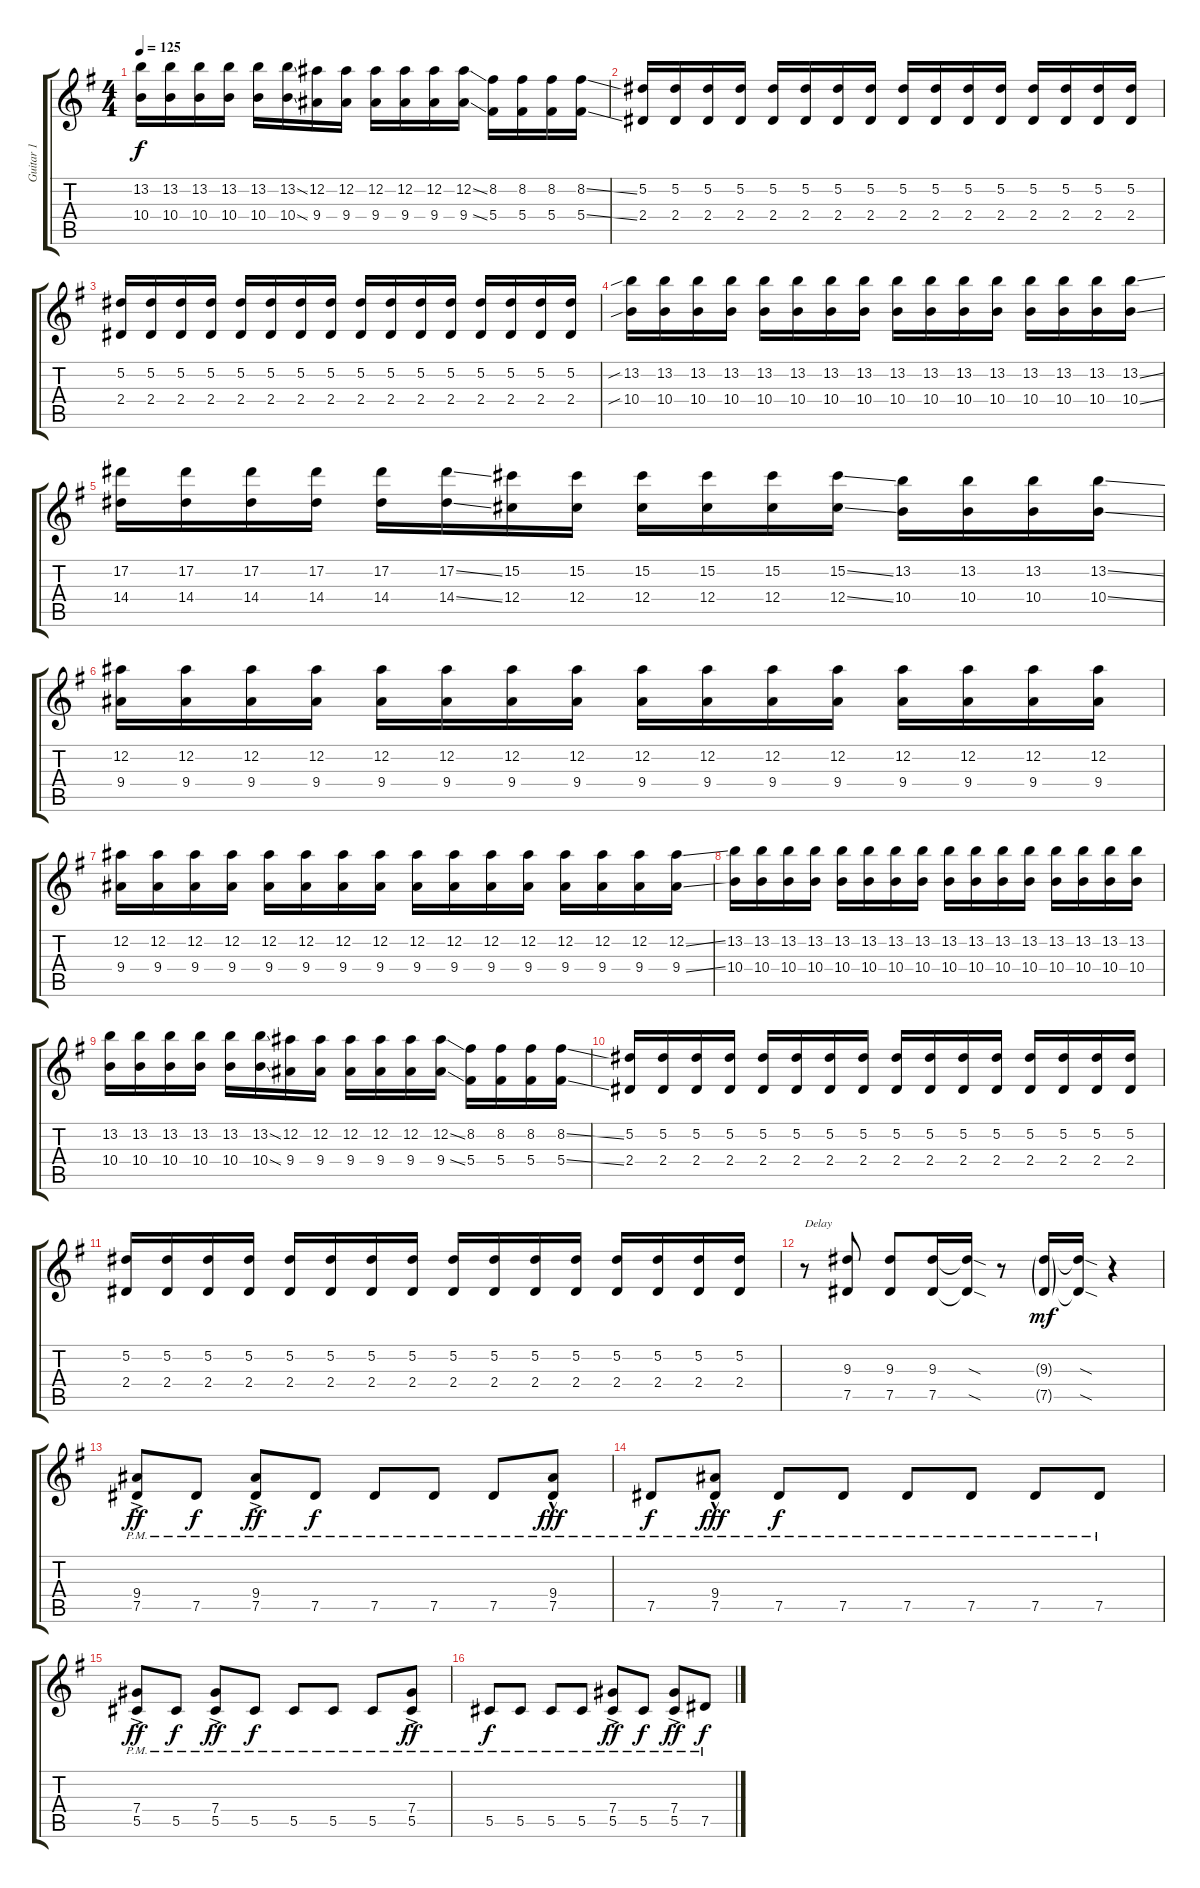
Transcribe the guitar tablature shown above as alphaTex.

\track ("Guitar 1" "Guitar 1") {instrument distortionguitar}
\staff {score tabs}
\tuning (Eb4 Bb3 Gb3 Db3 Ab2 Eb2) {hide}
\ts (4 4)
\tempo 125
\clef g2
\ks eminor
(13.2 10.4).16{dy f} (13.2 10.4).16 (13.2 10.4).16 (13.2 10.4).16 (13.2 10.4).16 (13.2{ss} 10.4{ss}).16 (12.2 9.4).16 (12.2 9.4).16 (12.2 9.4).16 (12.2 9.4).16 (12.2 9.4).16 (12.2{ss} 9.4{ss}).16 (8.2 5.4).16 (8.2 5.4).16 (8.2 5.4).16 (8.2{ss} 5.4{ss}).16 |
(5.2 2.4).16 (5.2 2.4).16 (5.2 2.4).16 (5.2 2.4).16 (5.2 2.4).16 (5.2 2.4).16 (5.2 2.4).16 (5.2 2.4).16 (5.2 2.4).16 (5.2 2.4).16 (5.2 2.4).16 (5.2 2.4).16 (5.2 2.4).16 (5.2 2.4).16 (5.2 2.4).16 (5.2 2.4).16 |
(5.2 2.4).16 (5.2 2.4).16 (5.2 2.4).16 (5.2 2.4).16 (5.2 2.4).16 (5.2 2.4).16 (5.2 2.4).16 (5.2 2.4).16 (5.2 2.4).16 (5.2 2.4).16 (5.2 2.4).16 (5.2 2.4).16 (5.2 2.4).16 (5.2 2.4).16 (5.2 2.4).16 (5.2 2.4).16 |
(13.2{sib} 10.4{sib}).16 (13.2 10.4).16 (13.2 10.4).16 (13.2 10.4).16 (13.2 10.4).16 (13.2 10.4).16 (13.2 10.4).16 (13.2 10.4).16 (13.2 10.4).16 (13.2 10.4).16 (13.2 10.4).16 (13.2 10.4).16 (13.2 10.4).16 (13.2 10.4).16 (13.2 10.4).16 (13.2{ss} 10.4{ss}).16 |
(17.2 14.4).16 (17.2 14.4).16 (17.2 14.4).16 (17.2 14.4).16 (17.2 14.4).16 (17.2{ss} 14.4{ss}).16 (15.2 12.4).16 (15.2 12.4).16 (15.2 12.4).16 (15.2 12.4).16 (15.2 12.4).16 (15.2{ss} 12.4{ss}).16 (13.2 10.4).16 (13.2 10.4).16 (13.2 10.4).16 (13.2{ss} 10.4{ss}).16 |
(12.2 9.4).16 (12.2 9.4).16 (12.2 9.4).16 (12.2 9.4).16 (12.2 9.4).16 (12.2 9.4).16 (12.2 9.4).16 (12.2 9.4).16 (12.2 9.4).16 (12.2 9.4).16 (12.2 9.4).16 (12.2 9.4).16 (12.2 9.4).16 (12.2 9.4).16 (12.2 9.4).16 (12.2 9.4).16 |
(12.2 9.4).16 (12.2 9.4).16 (12.2 9.4).16 (12.2 9.4).16 (12.2 9.4).16 (12.2 9.4).16 (12.2 9.4).16 (12.2 9.4).16 (12.2 9.4).16 (12.2 9.4).16 (12.2 9.4).16 (12.2 9.4).16 (12.2 9.4).16 (12.2 9.4).16 (12.2 9.4).16 (12.2{ss} 9.4{ss}).16 |
(13.2 10.4).16 (13.2 10.4).16 (13.2 10.4).16 (13.2 10.4).16 (13.2 10.4).16 (13.2 10.4).16 (13.2 10.4).16 (13.2 10.4).16 (13.2 10.4).16 (13.2 10.4).16 (13.2 10.4).16 (13.2 10.4).16 (13.2 10.4).16 (13.2 10.4).16 (13.2 10.4).16 (13.2 10.4).16 |
(13.2 10.4).16 (13.2 10.4).16 (13.2 10.4).16 (13.2 10.4).16 (13.2 10.4).16 (13.2{ss} 10.4{ss}).16 (12.2 9.4).16 (12.2 9.4).16 (12.2 9.4).16 (12.2 9.4).16 (12.2 9.4).16 (12.2{ss} 9.4{ss}).16 (8.2 5.4).16 (8.2 5.4).16 (8.2 5.4).16 (8.2{ss} 5.4{ss}).16 |
(5.2 2.4).16 (5.2 2.4).16 (5.2 2.4).16 (5.2 2.4).16 (5.2 2.4).16 (5.2 2.4).16 (5.2 2.4).16 (5.2 2.4).16 (5.2 2.4).16 (5.2 2.4).16 (5.2 2.4).16 (5.2 2.4).16 (5.2 2.4).16 (5.2 2.4).16 (5.2 2.4).16 (5.2 2.4).16 |
(5.2 2.4).16 (5.2 2.4).16 (5.2 2.4).16 (5.2 2.4).16 (5.2 2.4).16 (5.2 2.4).16 (5.2 2.4).16 (5.2 2.4).16 (5.2 2.4).16 (5.2 2.4).16 (5.2 2.4).16 (5.2 2.4).16 (5.2 2.4).16 (5.2 2.4).16 (5.2 2.4).16 (5.2 2.4).16 |
r.8{txt "Delay"} (9.3 7.5).8 (9.3 7.5).8 (9.3 7.5).16 (9.3{sod t} 7.5{sod t}).16 r.8 (9.3{g} 7.5{g}).16{dy mf} (9.3{sod t} 7.5{sod t}).16 r.4 |
(9.4{pm} 7.5{ac pm}).8{dy ff volume 9 instrument distortionguitar} 7.5{pm}.8{dy f} (9.4{pm} 7.5{ac pm}).8{dy ff} 7.5{pm}.8{dy f} 7.5{pm}.8 7.5{pm}.8 7.5{pm}.8 (9.4{pm} 7.5{hac pm}).8{dy fff} |
7.5{pm}.8{dy f} (9.4{pm} 7.5{hac pm}).8{dy fff} 7.5{pm}.8{dy f} 7.5{pm}.8 7.5{pm}.8 7.5{pm}.8 7.5{pm}.8 7.5{pm}.8 |
(7.4{pm} 5.5{ac pm}).8{dy ff} 5.5{pm}.8{dy f} (7.4{pm} 5.5{ac pm}).8{dy ff} 5.5{pm}.8{dy f} 5.5{pm}.8 5.5{pm}.8 5.5{pm}.8 (7.4{pm} 5.5{ac pm}).8{dy ff} |
5.5{pm}.8{dy f} 5.5{pm}.8 5.5{pm}.8 5.5{pm}.8 (7.4{pm} 5.5{ac pm}).8{dy ff} 5.5{pm}.8{dy f} (7.4{pm} 5.5{ac pm}).8{dy ff} 7.5{pm}.8{dy f}
